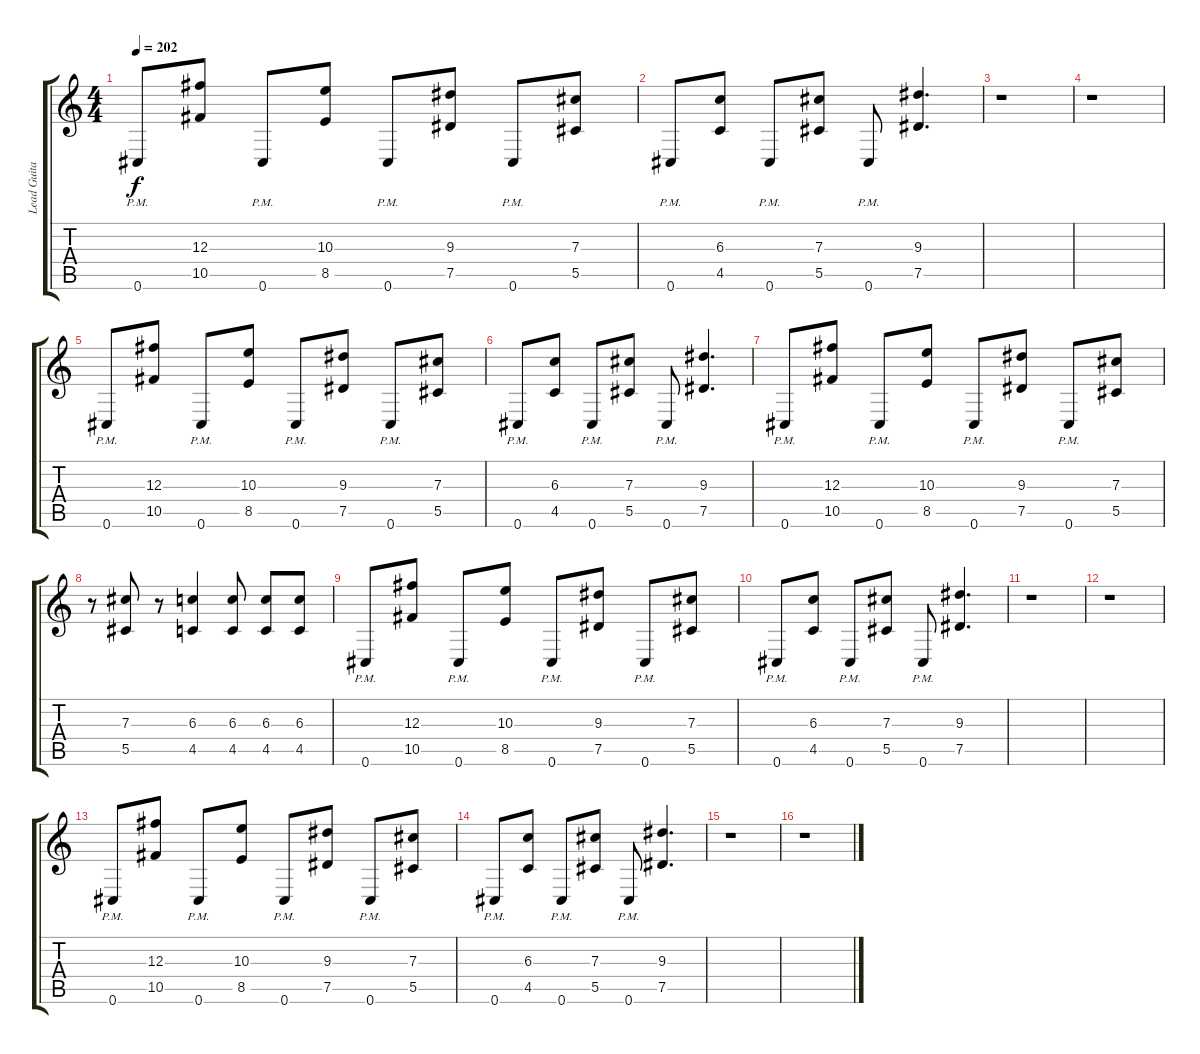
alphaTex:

\track ("Lead Guitar " "Lead Guita") {instrument distortionguitar}
\staff {score tabs}
\tuning (Eb4 Bb3 Gb3 Db3 Ab2 Db2) {hide}
\ts (4 4)
\tempo 202
\clef g2
\ks c
0.6{pm}.8{dy f} (12.3 10.5).8 0.6{pm}.8 (10.3 8.5).8 0.6{pm}.8 (9.3 7.5).8 0.6{pm}.8 (7.3 5.5).8 |
0.6{pm}.8 (6.3 4.5).8 0.6{pm}.8 (7.3 5.5).8 0.6{pm}.8 (9.3 7.5).4{d} |
r.1 |
r.1 |
0.6{pm}.8 (12.3 10.5).8 0.6{pm}.8 (10.3 8.5).8 0.6{pm}.8 (9.3 7.5).8 0.6{pm}.8 (7.3 5.5).8 |
0.6{pm}.8 (6.3 4.5).8 0.6{pm}.8 (7.3 5.5).8 0.6{pm}.8 (9.3 7.5).4{d} |
0.6{pm}.8 (12.3 10.5).8 0.6{pm}.8 (10.3 8.5).8 0.6{pm}.8 (9.3 7.5).8 0.6{pm}.8 (7.3 5.5).8 |
r.8 (7.3 5.5).8 r.8 (6.3 4.5).4 (6.3 4.5).8 (6.3 4.5).8 (6.3 4.5).8 |
0.6{pm}.8 (12.3 10.5).8 0.6{pm}.8 (10.3 8.5).8 0.6{pm}.8 (9.3 7.5).8 0.6{pm}.8 (7.3 5.5).8 |
0.6{pm}.8 (6.3 4.5).8 0.6{pm}.8 (7.3 5.5).8 0.6{pm}.8 (9.3 7.5).4{d} |
r.1 |
r.1 |
0.6{pm}.8 (12.3 10.5).8 0.6{pm}.8 (10.3 8.5).8 0.6{pm}.8 (9.3 7.5).8 0.6{pm}.8 (7.3 5.5).8 |
0.6{pm}.8 (6.3 4.5).8 0.6{pm}.8 (7.3 5.5).8 0.6{pm}.8 (9.3 7.5).4{d} |
r.1 |
r.1
